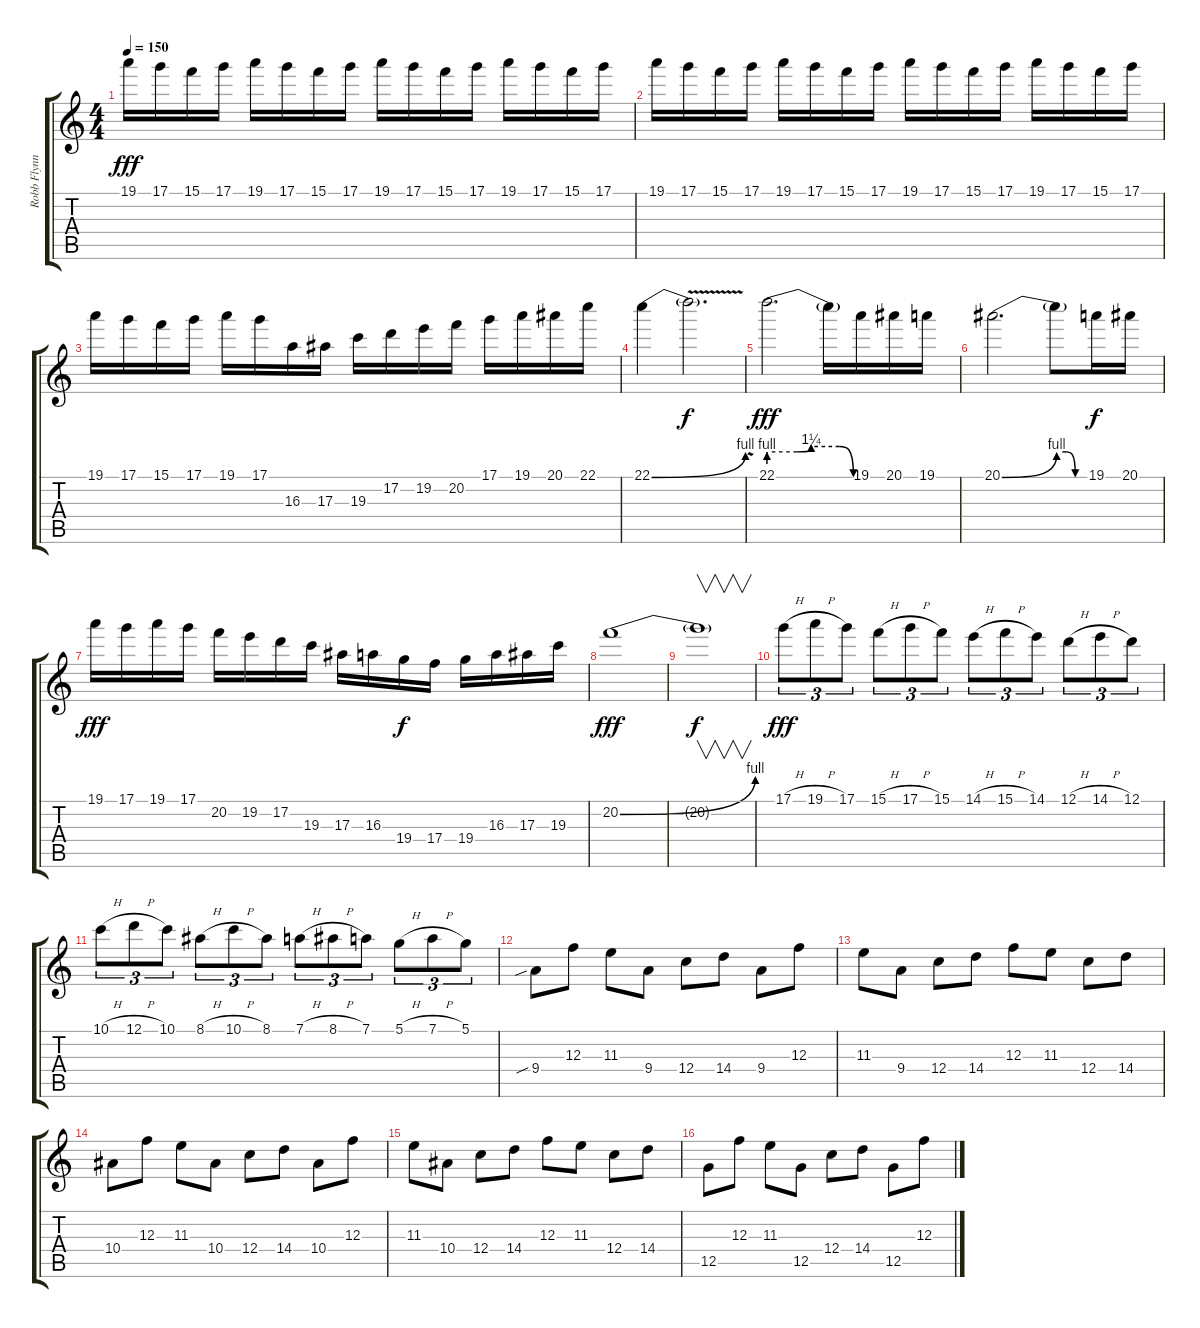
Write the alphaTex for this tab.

\track ("Robb Flynn" "Robb Flynn") {instrument distortionguitar}
\staff {score tabs}
\tuning (D4 A3 F3 C3 G2 C2) {hide}
\ts (4 4)
\tempo 150
\clef g2
\ks c
19.1.16{dy fff} 17.1.16 15.1.16 17.1.16 19.1.16 17.1.16 15.1.16 17.1.16 19.1.16 17.1.16 15.1.16 17.1.16 19.1.16 17.1.16 15.1.16 17.1.16 |
19.1.16 17.1.16 15.1.16 17.1.16 19.1.16 17.1.16 15.1.16 17.1.16 19.1.16 17.1.16 15.1.16 17.1.16 19.1.16 17.1.16 15.1.16 17.1.16 |
19.1.16 17.1.16 15.1.16 17.1.16 19.1.16 17.1.16 16.3.16 17.3.16 19.3.16 17.2.16 19.2.16 20.2.16 17.1.16 19.1.16 20.1.16 22.1.16 |
22.1{be (bend 0 0 60 4)}.4 22.1{v t}.2{d dy f} |
22.1{be (custom 0 4 20 4 30 5 40 5 50 5 60 0)}.2{d dy fff} 22.1{t}.16 19.1.16 20.1.16 19.1.16 |
20.1{be (bend 0 0 60 4)}.2{d} 20.1{be (custom 0 4 20 4 40 0 60 0) t}.8 19.1.16{dy f} 20.1.16 |
19.1.16{dy fff} 17.1.16 19.1.16 17.1.16 20.2.16 19.2.16 17.2.16 19.3.16 17.3.16 16.3.16 19.4.16{dy f} 17.4.16 19.4.16 16.3.16 17.3.16 19.3.16 |
20.2{be (bend 0 0 60 4)}.1{dy fff} |
20.2{t}.1{v dy f} |
17.1{h}.8{tu (3 2) dy fff} 19.1{h}.8{tu (3 2)} 17.1.8{tu (3 2)} 15.1{h}.8{tu (3 2)} 17.1{h}.8{tu (3 2)} 15.1.8{tu (3 2)} 14.1{h}.8{tu (3 2)} 15.1{h}.8{tu (3 2)} 14.1.8{tu (3 2)} 12.1{h}.8{tu (3 2)} 14.1{h}.8{tu (3 2)} 12.1.8{tu (3 2)} |
10.1{h}.8{tu (3 2)} 12.1{h}.8{tu (3 2)} 10.1.8{tu (3 2)} 8.1{h}.8{tu (3 2)} 10.1{h}.8{tu (3 2)} 8.1.8{tu (3 2)} 7.1{h}.8{tu (3 2)} 8.1{h}.8{tu (3 2)} 7.1.8{tu (3 2)} 5.1{h}.8{tu (3 2)} 7.1{h}.8{tu (3 2)} 5.1.8{tu (3 2)} |
9.4{sib}.8 12.3.8 11.3.8 9.4.8 12.4.8 14.4.8 9.4.8 12.3.8 |
11.3.8 9.4.8 12.4.8 14.4.8 12.3.8 11.3.8 12.4.8 14.4.8 |
10.4.8 12.3.8 11.3.8 10.4.8 12.4.8 14.4.8 10.4.8 12.3.8 |
11.3.8 10.4.8 12.4.8 14.4.8 12.3.8 11.3.8 12.4.8 14.4.8 |
12.5.8 12.3.8 11.3.8 12.5.8 12.4.8 14.4.8 12.5.8 12.3.8
